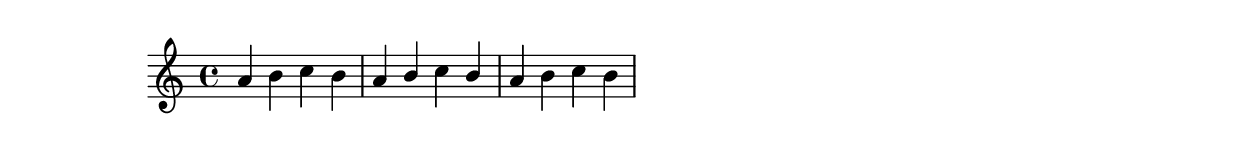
%% DO NOT EDIT this file manually; it is automatically
%% generated from LSR http://lsr.dsi.unimi.it
%% Make any changes in LSR itself, or in Documentation/snippets/new/ ,
%% and then run scripts/auxiliar/makelsr.py
%%
%% This file is in the public domain.
\version "2.14.2"

\header {
  lsrtags = "editorial-annotations"

  texidoc = "
The default direction of stems on the center line of the staff is set
by the @code{Stem} property @code{neutral-direction}.

"
  doctitle = "Default direction of stems on the center line of the staff"
} % begin verbatim


\relative c'' {
  a4 b c b
  \override Stem #'neutral-direction = #up
  a4 b c b
  \override Stem #'neutral-direction = #down
  a4 b c b
}
